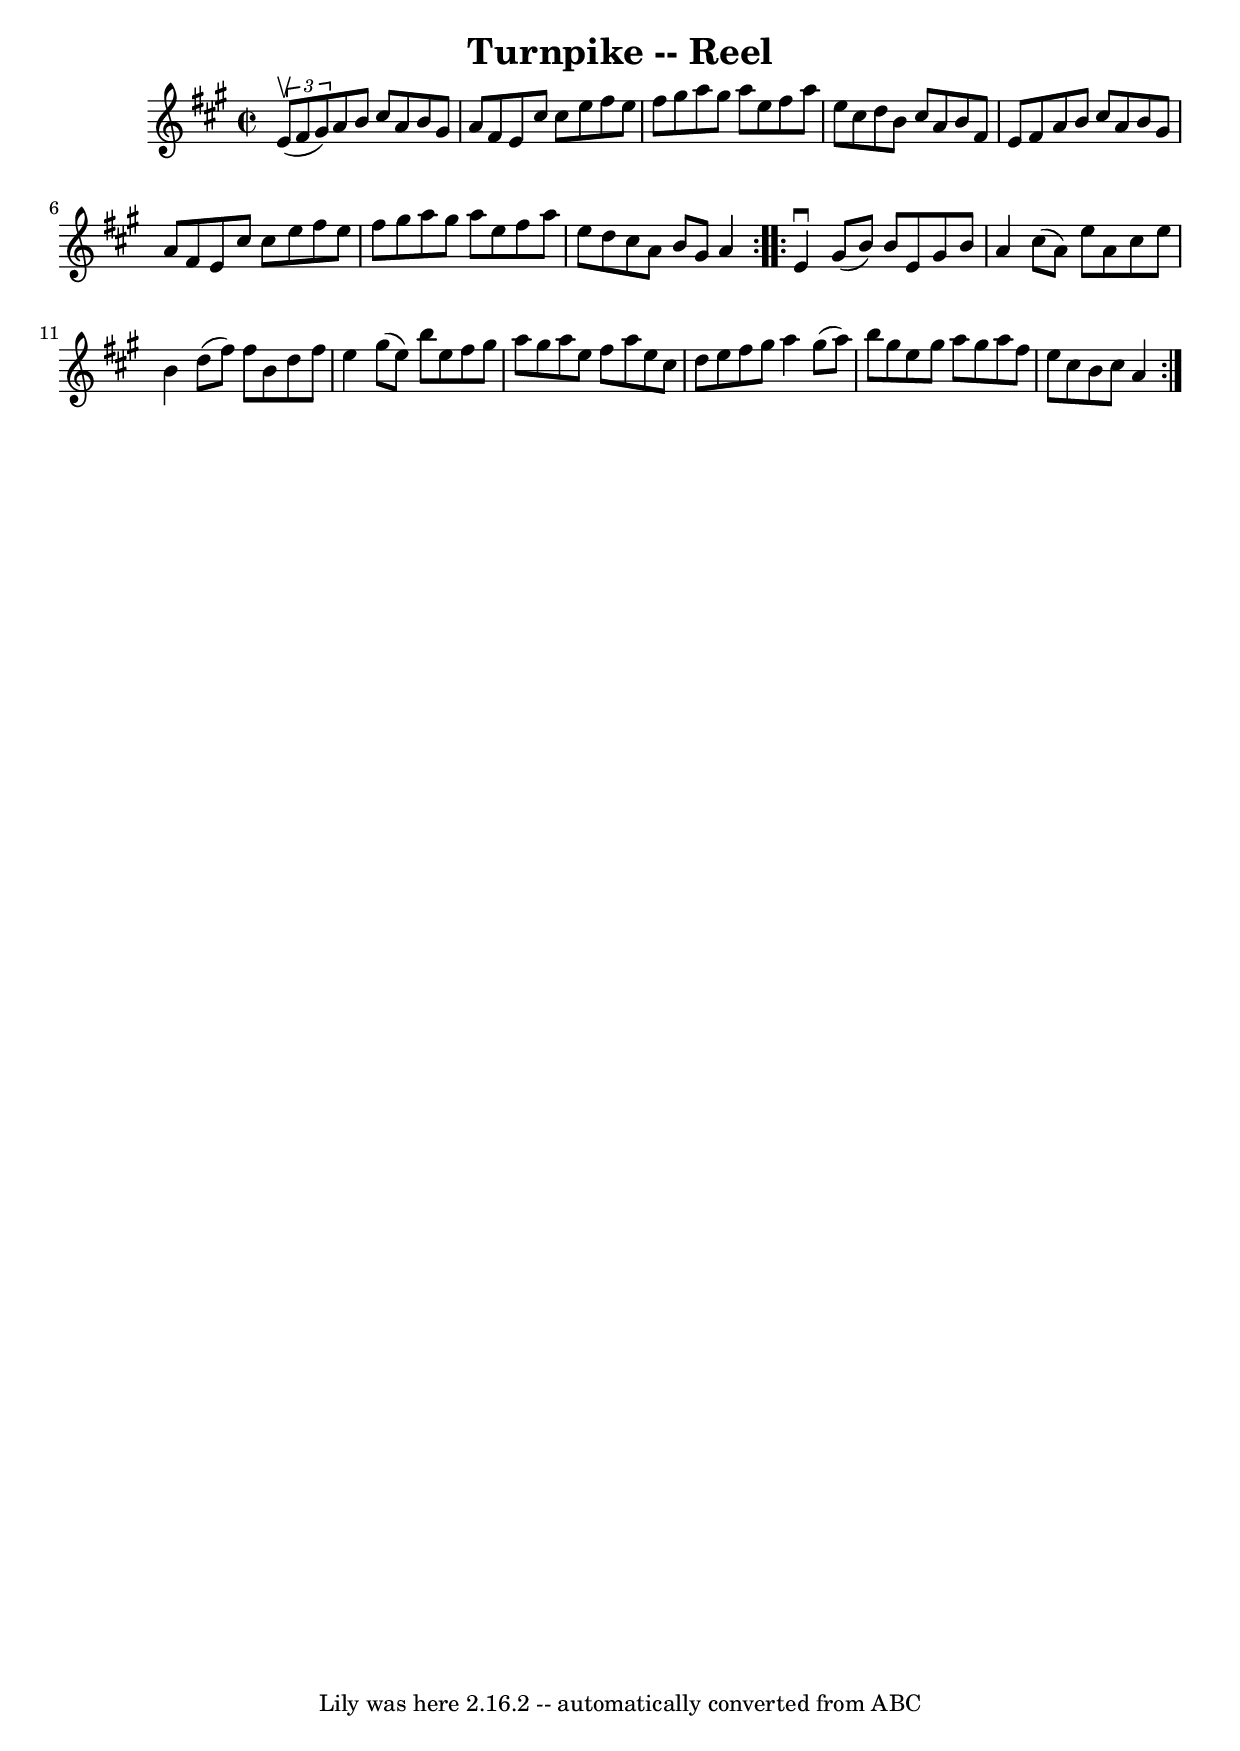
\version "2.16.2"
\include "Mammoth.ily"
\header {
  %% book = "Ryan's Mammoth Collection"
  crossRefNumber = "1"
  footnotes = "\\\\49"
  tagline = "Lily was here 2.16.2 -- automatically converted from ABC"
  title = "Turnpike -- Reel"

}
voicedefault =  {



  \repeat volta 2 {

    \override Staff.TimeSignature #'style = #'C
    \time 2/2 
    \key a \major
    \times 2/3 { e'8^\upbow(fis'8 gis'8) 
	       } 
    |
    a'8 b'8 cis''8 a'8 b'8 gis'8 a'8 fis'8    
    |
    e'8 cis''8 cis''8 e''8 fis''8 e''8 fis''8    
    gis''8    |
    a''8 gis''8 a''8 e''8 fis''8 a''8 e''8   
    cis''8    |
    d''8 b'8 cis''8 a'8 b'8 fis'8 e'8    
    fis'8    |
    a'8 b'8 cis''8 a'8 b'8 gis'8 a'8    
    fis'8    |
    e'8 cis''8 cis''8 e''8 fis''8 e''8 fis''8 
    gis''8    |
    a''8 gis''8 a''8 e''8 fis''8 a''8    
    e''8 d''8    |
    cis''8 a'8 b'8 gis'8 a'4    
  }     

  \repeat volta 2 {
    e'4^\downbow gis'8 (b'8) b'8 e'8 gis'8    
    b'8    |
    a'4 cis''8 (a'8) e''8 a'8 cis''8 e''8    
    |
    b'4 d''8 (fis''8) fis''8 b'8 d''8 fis''8    
    |
    e''4 gis''8 (e''8) b''8 e''8 fis''8 gis''8    
    |
    a''8 gis''8 a''8 e''8 fis''8 a''8 e''8 cis''8 
    |
    d''8 e''8 fis''8 gis''8 a''4 gis''8 (a''8)   
    |
    b''8 gis''8 e''8 gis''8 a''8 gis''8 a''8 fis''8 
    |
    e''8 cis''8 b'8 cis''8 a'4    
  }   

}

\score{
  <<

    \context Staff="default"
    {
      \voicedefault 
      
    }

  >>
  \layout {
    
  }
  \midi {
  }

}
